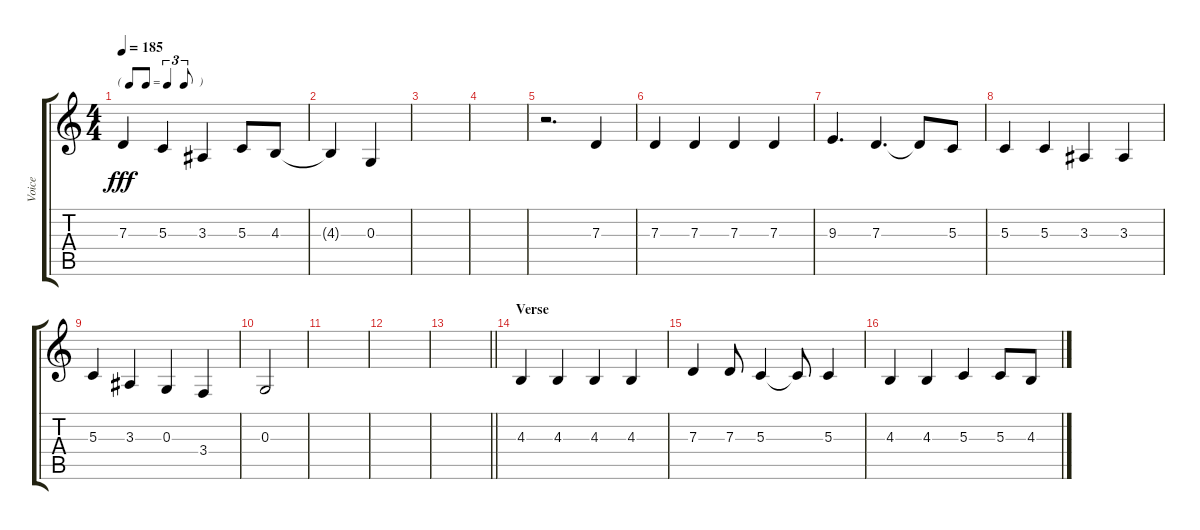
\track ("Voice" "Voice") {instrument lead6voice}
\staff {score tabs}
\tuning (E4 B3 G3 D3 A2 E2) {hide}
\ts (4 4)
\tf triplet8th
\tempo 185
\clef g2
\ks c
7.3.4{dy fff} 5.3.4 3.3.4 5.3.8 4.3.8 |
4.3{t}.4 0.3.4 |
|
|
r.2{d} 7.3.4 |
7.3.4 7.3.4 7.3.4 7.3.4 |
9.3.4{d} 7.3.4{d} 7.3{t}.8 5.3.8 |
5.3.4 5.3.4 3.3.4 3.3.4 |
5.3.4 3.3.4 0.3.4 3.4.4 |
0.3.2 |
|
|
\barLineRight lightlight
|
\section ("" "Verse")
4.3.4 4.3.4 4.3.4 4.3.4 |
7.3.4 7.3.8 5.3.4 5.3{t}.8 5.3.4 |
4.3.4 4.3.4 5.3.4 5.3.8 4.3.8
